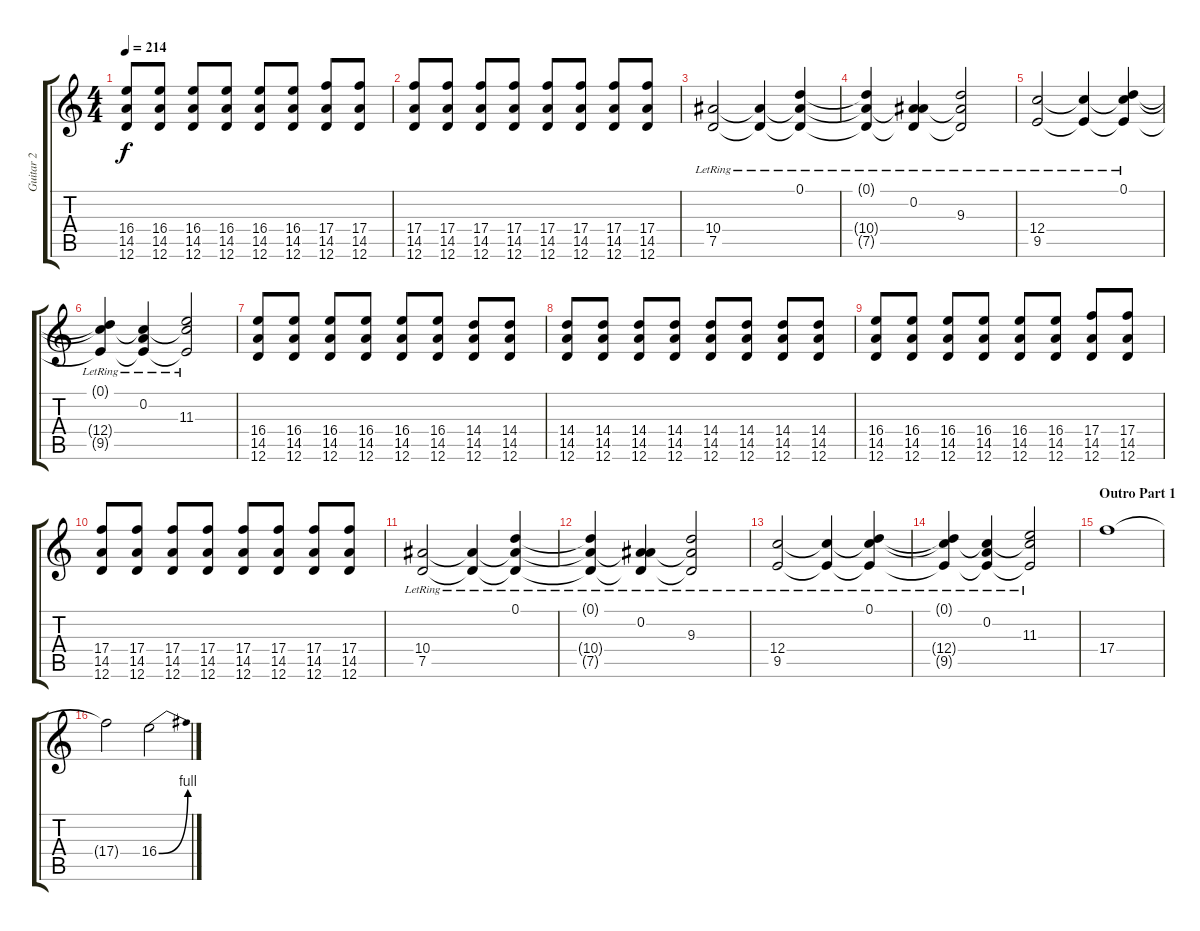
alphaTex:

\track ("Guitar 2" "Guitar 2") {instrument distortionguitar}
\staff {score tabs}
\tuning (D4 A3 F3 C3 G2 D2) {hide}
\ts (4 4)
\tempo 214
\clef g2
\ks c
(16.4 14.5 12.6).8{dy f} (16.4 14.5 12.6).8 (16.4 14.5 12.6).8 (16.4 14.5 12.6).8 (16.4 14.5 12.6).8 (16.4 14.5 12.6).8 (17.4 14.5 12.6).8 (17.4 14.5 12.6).8 |
(17.4 14.5 12.6).8 (17.4 14.5 12.6).8 (17.4 14.5 12.6).8 (17.4 14.5 12.6).8 (17.4 14.5 12.6).8 (17.4 14.5 12.6).8 (17.4 14.5 12.6).8 (17.4 14.5 12.6).8 |
(10.4{lr} 7.5{lr}).2 (10.4{lr t} 7.5{lr t}).4 (0.1{lr} 10.4{lr t} 7.5{lr t}).4 |
(0.1{lr t} 10.4{lr t} 7.5{lr t}).4 (0.2{lr} 10.4{lr t} 7.5{lr t}).4 (9.3 10.4{lr t} 7.5{lr t}).2 |
(12.4{lr} 9.5{lr}).2 (12.4{lr t} 9.5{lr t}).4 (0.1{lr} 12.4{lr t} 9.5{lr t}).4 |
(0.1{lr t} 12.4{lr t} 9.5{lr t}).4 (0.2{lr} 12.4{lr t} 9.5{lr t}).4 (11.3 12.4{lr t} 9.5{lr t}).2 |
(16.4 14.5 12.6).8 (16.4 14.5 12.6).8 (16.4 14.5 12.6).8 (16.4 14.5 12.6).8 (16.4 14.5 12.6).8 (16.4 14.5 12.6).8 (14.4 14.5 12.6).8 (14.4 14.5 12.6).8 |
(14.4 14.5 12.6).8 (14.4 14.5 12.6).8 (14.4 14.5 12.6).8 (14.4 14.5 12.6).8 (14.4 14.5 12.6).8 (14.4 14.5 12.6).8 (14.4 14.5 12.6).8 (14.4 14.5 12.6).8 |
(16.4 14.5 12.6).8 (16.4 14.5 12.6).8 (16.4 14.5 12.6).8 (16.4 14.5 12.6).8 (16.4 14.5 12.6).8 (16.4 14.5 12.6).8 (17.4 14.5 12.6).8 (17.4 14.5 12.6).8 |
(17.4 14.5 12.6).8 (17.4 14.5 12.6).8 (17.4 14.5 12.6).8 (17.4 14.5 12.6).8 (17.4 14.5 12.6).8 (17.4 14.5 12.6).8 (17.4 14.5 12.6).8 (17.4 14.5 12.6).8 |
(10.4{lr} 7.5{lr}).2 (10.4{lr t} 7.5{lr t}).4 (0.1{lr} 10.4{lr t} 7.5{lr t}).4 |
(0.1{lr t} 10.4{lr t} 7.5{lr t}).4 (0.2{lr} 10.4{lr t} 7.5{lr t}).4 (9.3 10.4{lr t} 7.5{lr t}).2 |
(12.4{lr} 9.5{lr}).2 (12.4{lr t} 9.5{lr t}).4 (0.1{lr} 12.4{lr t} 9.5{lr t}).4 |
(0.1{lr t} 12.4{lr t} 9.5{lr t}).4 (0.2{lr} 12.4{lr t} 9.5{lr t}).4 (11.3 12.4{lr t} 9.5{lr t}).2 |
\section ("" "Outro Part 1")
17.4.1 |
17.4{t}.2 16.4{be (bend 0 0 60 4)}.2
